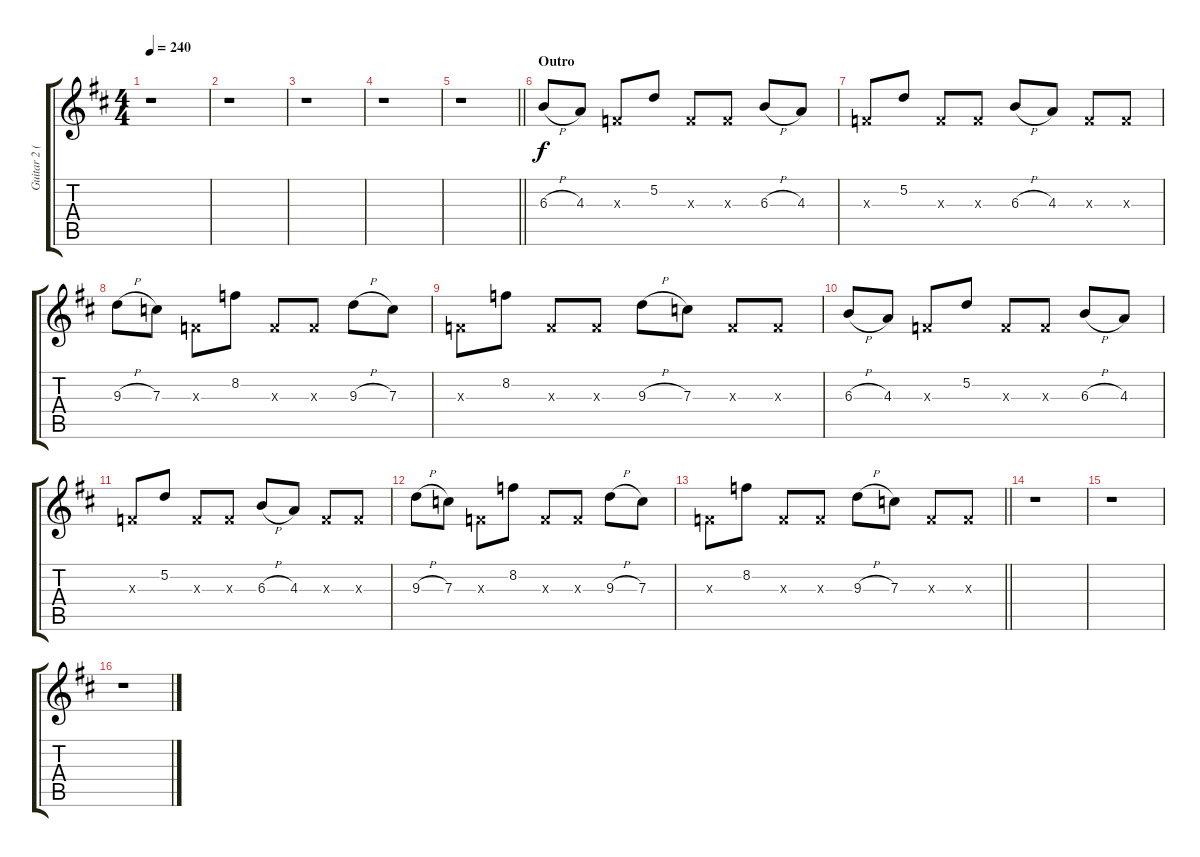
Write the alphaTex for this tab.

\track ("Guitar 2 (Lead)" "Guitar 2 (") {instrument overdrivenguitar}
\staff {score tabs}
\tuning (D4 A3 F3 C3 G2 D2) {hide}
\ts (4 4)
\tempo 240
\clef g2
\ks d
r.1{dy f} |
r.1 |
r.1 |
r.1 |
\barLineRight lightlight
r.1 |
\section ("" "Outro")
6.3{h}.8 4.3.8 0.3{x}.8 5.2.8 0.3{x}.8 0.3{x}.8 6.3{h}.8 4.3.8 |
0.3{x}.8 5.2.8 0.3{x}.8 0.3{x}.8 6.3{h}.8 4.3.8 0.3{x}.8 0.3{x}.8 |
9.3{h}.8 7.3.8 0.3{x}.8 8.2.8 0.3{x}.8 0.3{x}.8 9.3{h}.8 7.3.8 |
0.3{x}.8 8.2.8 0.3{x}.8 0.3{x}.8 9.3{h}.8 7.3.8 0.3{x}.8 0.3{x}.8 |
6.3{h}.8 4.3.8 0.3{x}.8 5.2.8 0.3{x}.8 0.3{x}.8 6.3{h}.8 4.3.8 |
0.3{x}.8 5.2.8 0.3{x}.8 0.3{x}.8 6.3{h}.8 4.3.8 0.3{x}.8 0.3{x}.8 |
9.3{h}.8 7.3.8 0.3{x}.8 8.2.8 0.3{x}.8 0.3{x}.8 9.3{h}.8 7.3.8 |
\barLineRight lightlight
0.3{x}.8 8.2.8 0.3{x}.8 0.3{x}.8 9.3{h}.8 7.3.8 0.3{x}.8 0.3{x}.8 |
r.1 |
r.1 |
r.1
